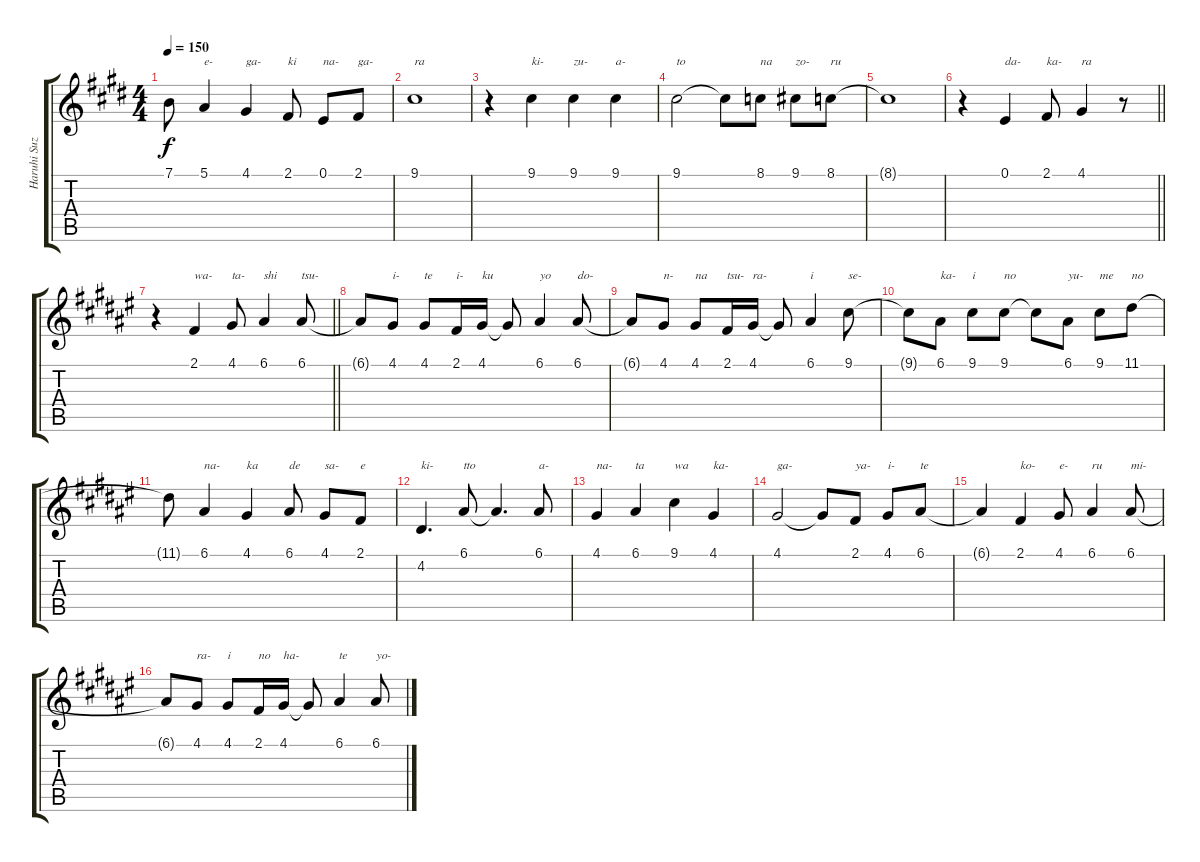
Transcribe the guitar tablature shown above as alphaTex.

\track ("Haruhi Suzumiya (Voice)" "Haruhi Suz") {instrument lead2sawtooth}
\staff {score tabs}
\tuning (E4 B3 G3 D3 A2 E2) {hide}
\ts (4 4)
\tempo 150
\clef g2
\ks c#minor
7.1{t}.8{dy f} 5.1.4{txt "e-"} 4.1.4{txt "ga-"} 2.1.8{txt "ki"} 0.1.8{txt "na-"} 2.1.8{txt "ga-"} |
9.1.1{txt "ra"} |
r.4 9.1.4{txt "ki-"} 9.1.4{txt "zu-"} 9.1.4{txt "a-"} |
9.1.2{txt "to"} 9.1{t}.8 8.1.8{txt "na"} 9.1.8{txt "zo-"} 8.1.8{txt "ru"} |
8.1{t}.1 |
\barLineRight lightlight
r.4 0.1.4{txt "da-"} 2.1.8{txt "ka-"} 4.1.4{txt "ra"} r.8 |
\barLineRight lightlight
\ks d#minor
r.4 2.1.4{txt "wa-"} 4.1.8{txt "ta-"} 6.1.4{txt "shi"} 6.1.8{txt "tsu-"} |
6.1{t}.8 4.1.8{txt "i-"} 4.1.8{txt "te"} 2.1.16{txt "i-"} 4.1.16{txt "ku"} 4.1{t}.8 6.1.4{txt "yo"} 6.1.8{txt "do-"} |
6.1{t}.8 4.1.8{txt "n-"} 4.1.8{txt "na"} 2.1.16{txt "tsu-"} 4.1.16{txt "ra-"} 4.1{t}.8 6.1.4{txt "i"} 9.1.8{txt "se-"} |
9.1{t}.8 6.1.8{txt "ka-"} 9.1.8{txt "i"} 9.1.8{txt "no"} 9.1{t}.8 6.1.8{txt "yu-"} 9.1.8{txt "me"} 11.1.8{txt "no"} |
11.1{t}.8 6.1.4{txt "na-"} 4.1.4{txt "ka"} 6.1.8{txt "de"} 4.1.8{txt "sa-"} 2.1.8{txt "e"} |
4.2.4{d txt "ki-"} 6.1.8{txt "tto"} 6.1{t}.4{d} 6.1.8{txt "a-"} |
4.1.4{txt "na-"} 6.1.4{txt "ta"} 9.1.4{txt "wa"} 4.1.4{txt "ka-"} |
4.1.2{txt "ga-"} 4.1{t}.8 2.1.8{txt "ya-"} 4.1.8{txt "i-"} 6.1.8{txt "te"} |
6.1{t}.4 2.1.4{txt "ko-"} 4.1.8{txt "e-"} 6.1.4{txt "ru"} 6.1.8{txt "mi-"} |
6.1{t}.8 4.1.8{txt "ra-"} 4.1.8{txt "i"} 2.1.16{txt "no"} 4.1.16{txt "ha-"} 4.1{t}.8 6.1.4{txt "te"} 6.1.8{txt "yo-"}
